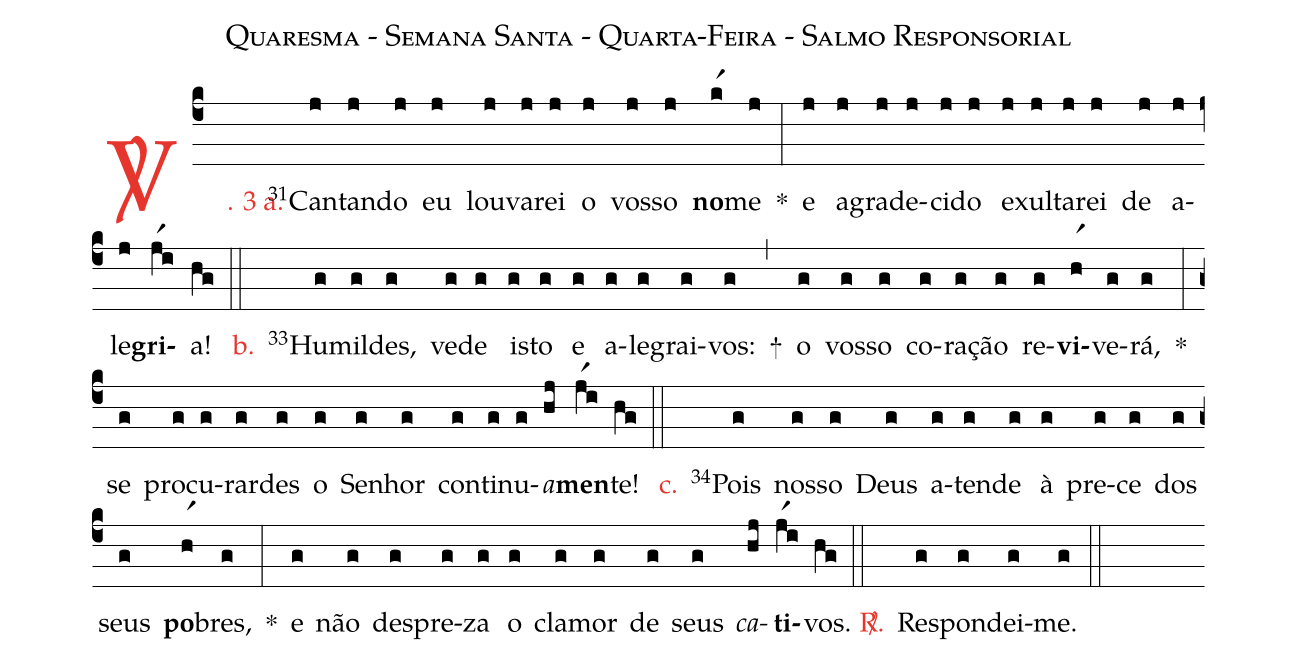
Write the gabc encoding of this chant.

name: Quaresma - Semana Santa - Quarta-Feira - Salmo Responsorial;
%%
(c4)

<c><sp>V/</sp>. 3 a.</c>() <v>\VSup{31}</v>Can(j)tan(j)do(j) eu(j) lou(j)va(j)rei(j) o(j) vos(j)so(j) <b>no</b>(kr1)me(j) *(:)
e(j) a(j)gra(j)de(j)ci(j)do(j) e(j)xul(j)ta(j)rei(j) de(j) a(j)le(j)<b>gri</b>(jr1i)a!(hg)

(::)

<nlba><c>b.</c>() <v>\VSup{33}</v>Hu</nlba>(g)mil(g)des,(g) ve(g)de(g) is(g)to(g) e(g) a(g)le(g)grai-(g)vos:(g) +(,)
o(g) vos(g)so(g) co(g)ra(g)ção(g) re(g)<b>vi</b>(hr1)ve(g)rá,(g) *(:)
se(g) pro(g)cu(g)rar(g)des(g) o(g) Se(g)nhor(g) con(g)ti(g)nu(g)<i>a</i>(hj)<b>men</b>(jr1i)te!(hg)

(::)

<nlba><c>c.</c>() <v>\VSup{34}</v>Pois</nlba>(g) nos(g)so(g) Deus(g) a(g)ten(g)de(g) à(g) pre(g)ce(g) dos(g) seus(g) <b>po</b>(hr1)bres,(g) *(:)
e(g) não(g) des(g)pre(g)za(g) o(g) cla(g)mor(g) de(g) seus(g) <i>ca</i>(hj)<b>ti</b>(jr1i)vos.(hg)

(::)

<nlba><c><sp>R/</sp>.</c>() Res</nlba>(g)pon(g)dei-(g)me.(g)

(::)
